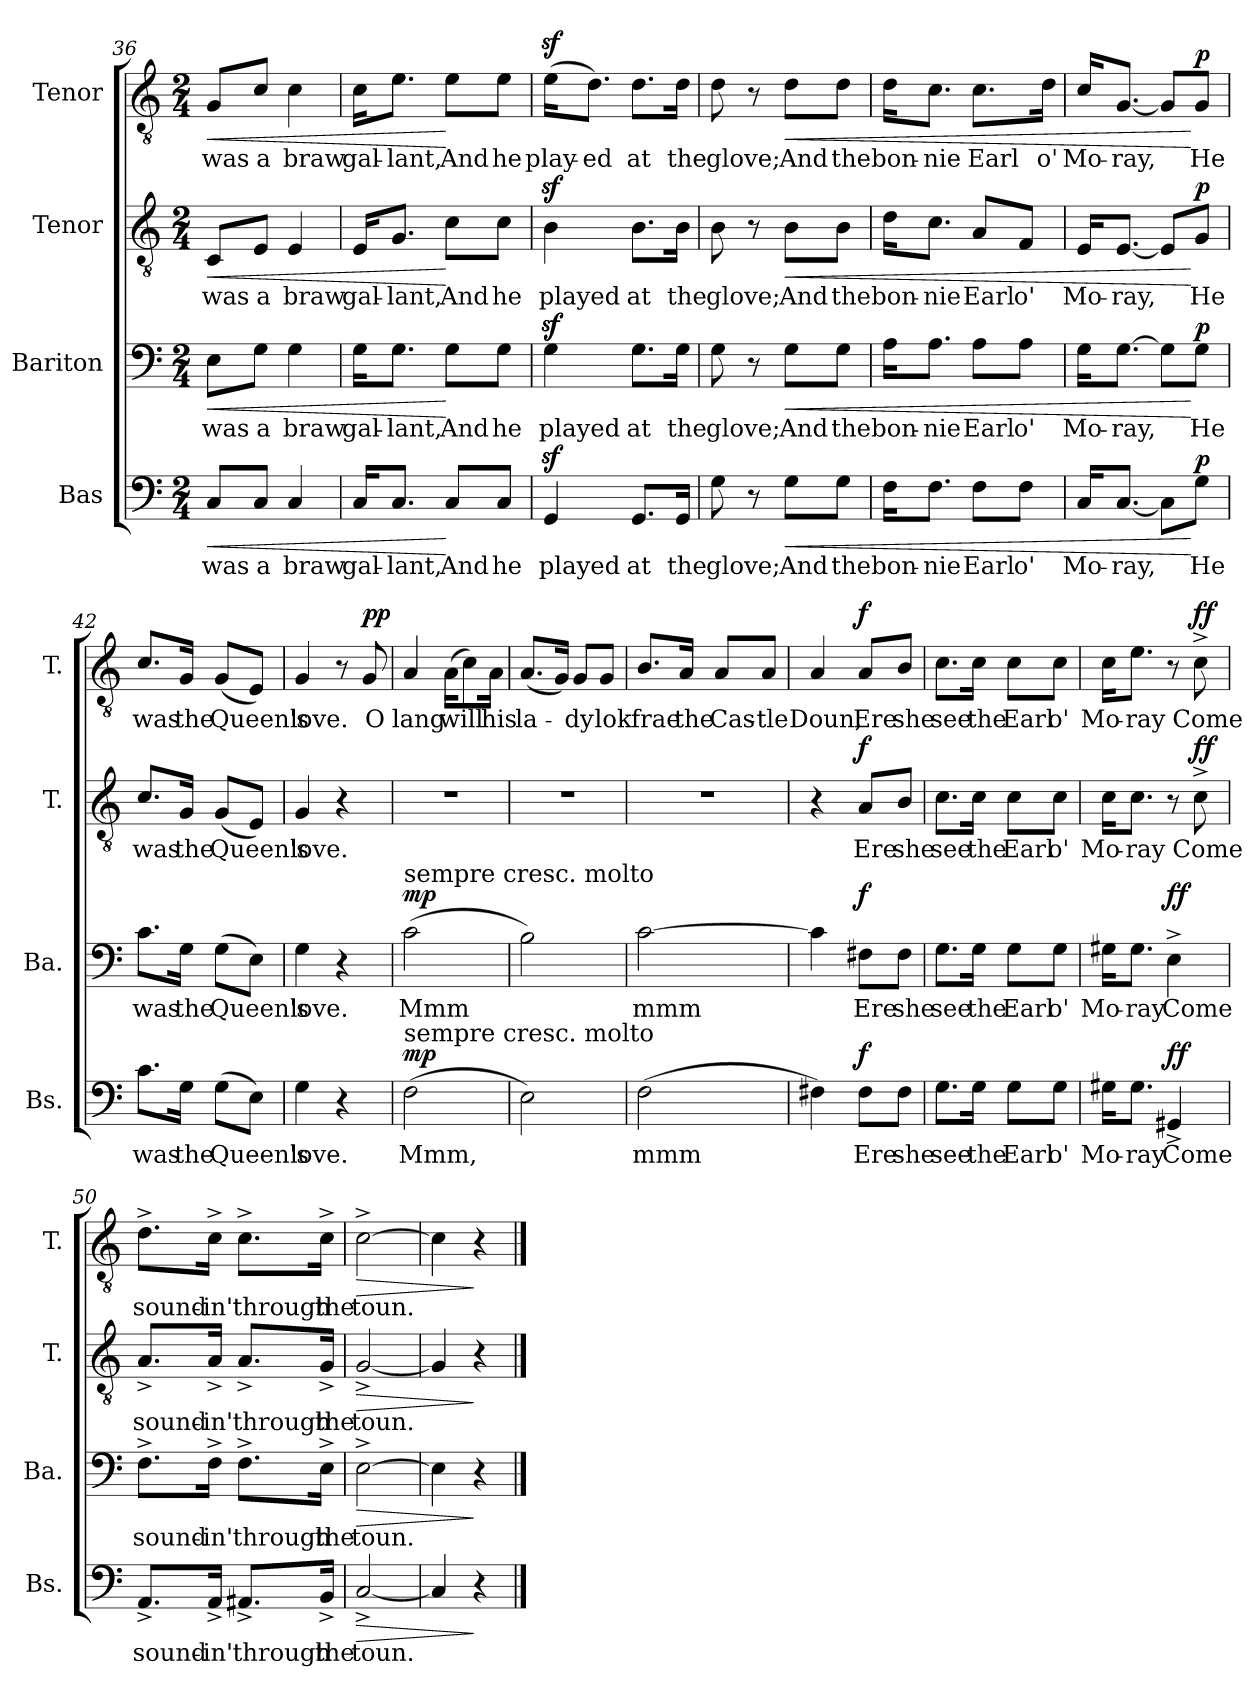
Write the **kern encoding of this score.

**kern	**text	**dynam	**kern	**text	**dynam	**kern	**text	**dynam	**kern	**text	**dynam
*part4	*part4	*part4	*part3	*part3	*part3	*part2	*part2	*part2	*part1	*part1	*part1
*staff4	*staff4	*staff4	*staff3	*staff3	*staff3	*staff2	*staff2	*staff2	*staff1	*staff1	*staff1
*I"Bas	*	*	*I"Bariton	*	*	*I"Tenor	*	*	*I"Tenor	*	*
*I'Bs.	*	*	*I'Ba.	*	*	*I'T.	*	*	*I'T.	*	*
*clefF4	*	*	*clefF4	*	*	*clefGv2	*	*	*clefGv2	*	*
*k[]	*	*	*k[]	*	*	*k[]	*	*	*k[]	*	*
*M2/4	*	*	*M2/4	*	*	*M2/4	*	*	*M2/4	*	*
=36	=36	=36	=36	=36	=36	=36	=36	=36	=36	=36	=36
!	!	!LO:HP:b	!	!	!LO:HP:b	!	!	!LO:HP:b	!	!	!LO:HP:b
8C/L	was	<	8E\L	was	<	8C/L	was	<	8G/L	was	<
8C/J	a	.	8G\J	a	.	8E/J	a	.	8c/J	a	.
4C/	braw	.	4G\	braw	.	4E/	braw	.	4c\	braw	.
!!LO:LB:g=z
=37	=37	=37	=37	=37	=37	=37	=37	=37	=37	=37	=37
16C/KL	gal-	.	16G\KL	gal-	.	16E/KL	gal-	.	16c\KL	gal-	.
8.C/J	-lant,	.	8.G\J	-lant,	.	8.G/J	-lant,	.	8.e\J	-lant,	.
8C/L	And	[	8G\L	And	[	8c\L	And	[	8e\L	And	[
8C/J	he	.	8G\J	he	.	8c\J	he	.	8e\J	he	.
=38	=38	=38	=38	=38	=38	=38	=38	=38	=38	=38	=38
4GGz>/	played	.	4Gz>\	played	.	4Bz>\	played	.	(16ez>\KL	play-	.
.	.	.	.	.	.	.	.	.	8.d\J)	-ed	.
8.GG/L	at	.	8.G\L	at	.	8.B\L	at	.	8.d\L	at	.
16GG/Jk	the	.	16G\Jk	the	.	16B\Jk	the	.	16d\Jk	the	.
=39	=39	=39	=39	=39	=39	=39	=39	=39	=39	=39	=39
8G\	glove;	.	8G\	glove;	.	8B\	glove;	.	8d\	glove;	.
8r	.	.	8r	.	.	8r	.	.	8r	.	.
!	!	!LO:HP:b	!	!	!LO:HP:b	!	!	!LO:HP:b	!	!	!LO:HP:b
8G\L	And	<	8G\L	And	<	8B\L	And	<	8d\L	And	<
8G\J	the	.	8G\J	the	.	8B\J	the	.	8d\J	the	.
=40	=40	=40	=40	=40	=40	=40	=40	=40	=40	=40	=40
16F\KL	bon-	.	16A\KL	bon-	.	16d\KL	bon-	.	16d\KL	bon-	.
8.F\J	-nie	.	8.A\J	-nie	.	8.c\J	-nie	.	8.c\J	-nie	.
8F\L	Earl	.	8A\L	Earl	.	8A/L	Earl	.	8.c\L	Earl	.
8F\J	o'	.	8A\J	o'	.	8F/J	o'	.	.	.	.
.	.	.	.	.	.	.	.	.	16d\Jk	o'	.
=41	=41	=41	=41	=41	=41	=41	=41	=41	=41	=41	=41
16C/KL	Mo-	.	16G\KL	Mo-	.	16E/KL	Mo-	.	16c/KL	Mo-	.
[8.C/J	-ray,	.	[8.G\J	-ray,	.	[8.E/J	-ray,	.	[8.G/J	-ray,	.
8C\L]	.	.	8G\L]	.	.	8E/L]	.	.	8G/L]	.	.
!	!	!LO:DY:n=1:a	!	!	!LO:DY:n=1:a	!	!	!LO:DY:n=1:a	!	!	!LO:DY:n=1:a
8G\J	He	[ p	8G\J	He	[ p	8G/J	He	[ p	8G/J	He	[ p
!!LO:PB:g=z
=42	=42	=42	=42	=42	=42	=42	=42	=42	=42	=42	=42
8.c\L	was	.	8.c\L	was	.	8.c/L	was	.	8.c/L	was	.
16G\Jk	the	.	16G\Jk	the	.	16G/Jk	the	.	16G/Jk	the	.
(8G\L	Queen's	.	(8G\L	Queen's	.	(8G/L	Queen's	.	(8G/L	Queen's	.
8E\J)	.	.	8E\J)	.	.	8E/J)	.	.	8E/J)	.	.
=43	=43	=43	=43	=43	=43	=43	=43	=43	=43	=43	=43
4G\	love.	.	4G\	love.	.	4G/	love.	.	4G/	love.	.
4r	.	.	4r	.	.	4r	.	.	8r	.	.
!	!	!	!	!	!	!	!	!	!	!	!LO:DY:a
.	.	.	.	.	.	.	.	.	8G/	O	pp
=44	=44	=44	=44	=44	=44	=44	=44	=44	=44	=44	=44
!	!	!	!LO:TX:a:t=sempre cresc. molto	!	!	!	!	!	!	!	!
!LO:TX:a:t=sempre cresc. molto	!	!	!	!	!	!	!	!	!	!	!
!	!	!LO:DY:a	!	!	!LO:DY:a	!	!	!	!	!	!
(2F\	Mmm,	mp	(2c\	Mmm	mp	2r	.	.	4A/	lang	.
.	.	.	.	.	.	.	.	.	(16A\KL	will	.
.	.	.	.	.	.	.	.	.	8c\)	.	.
.	.	.	.	.	.	.	.	.	16A\Jk	his	.
=45	=45	=45	=45	=45	=45	=45	=45	=45	=45	=45	=45
2E\)	.	.	2B\)	.	.	2r	.	.	(8.A/L	la-	.
.	.	.	.	.	.	.	.	.	16G/Jk)	.	.
.	.	.	.	.	.	.	.	.	8G/L	-dy	.
.	.	.	.	.	.	.	.	.	8G/J	lok	.
=46	=46	=46	=46	=46	=46	=46	=46	=46	=46	=46	=46
(2F\	mmm	.	[2c\	mmm	.	2r	.	.	8.B/L	frae	.
.	.	.	.	.	.	.	.	.	16A/Jk	the	.
.	.	.	.	.	.	.	.	.	8A/L	Cas-	.
.	.	.	.	.	.	.	.	.	8A/J	-tle	.
!!LO:LB:g=z
=47	=47	=47	=47	=47	=47	=47	=47	=47	=47	=47	=47
4F#X\)	.	.	4c\]	.	.	4r	.	.	4A/	Doun,	.
!	!	!LO:DY:a	!	!	!LO:DY:a	!	!	!LO:DY:a	!	!	!LO:DY:a
8F#\L	Ere	f	8F#X\L	Ere	f	8A/L	Ere	f	8A/L	Ere	f
8F#\J	she	.	8F#\J	she	.	8B/J	she	.	8B/J	she	.
=48	=48	=48	=48	=48	=48	=48	=48	=48	=48	=48	=48
8.G\L	see	.	8.G\L	see	.	8.c\L	see	.	8.c\L	see	.
16G\Jk	the	.	16G\Jk	the	.	16c\Jk	the	.	16c\Jk	the	.
8G\L	Earl	.	8G\L	Earl	.	8c\L	Earl	.	8c\L	Earl	.
8G\J	o'	.	8G\J	o'	.	8c\J	o'	.	8c\J	o'	.
=49	=49	=49	=49	=49	=49	=49	=49	=49	=49	=49	=49
16G#X\KL	Mo-	.	16G#X\KL	Mo-	.	16c\KL	Mo-	.	16c\KL	Mo-	.
8.G#\J	-ray	.	8.G#\J	-ray	.	8.c\J	-ray	.	8.e\J	-ray	.
!	!	!LO:DY:a	!	!	!LO:DY:a	!	!	!	!	!	!
4GG#X^/	Come	ff	4E^\	Come	ff	8r	.	.	8r	.	.
!	!	!	!	!	!	!	!	!LO:DY:a	!	!	!LO:DY:a
.	.	.	.	.	.	8c^\	Come	ff	8c^\	Come	ff
=50	=50	=50	=50	=50	=50	=50	=50	=50	=50	=50	=50
8.AA^/L	sound-	.	8.F^\L	sound-	.	8.A^/L	sound-	.	8.d^\L	sound-	.
16AA^/Jk	-in'	.	16F^\Jk	-in'	.	16A^/Jk	-in'	.	16c^\Jk	-in'	.
8.AA#X^/L	through	.	8.F^\L	through	.	8.A^/L	through	.	8.c^\L	through	.
16BB^/Jk	the	.	16E^\Jk	the	.	16G^/Jk	the	.	16c^\Jk	the	.
=51	=51	=51	=51	=51	=51	=51	=51	=51	=51	=51	=51
!	!	!LO:HP:b	!	!	!LO:HP:b	!	!	!LO:HP:b	!	!	!LO:HP:b
[2C^/	toun.	>	[2E^\	toun.	>	[2G^/	toun.	>	[2c^\	toun.	>
=52	=52	=52	=52	=52	=52	=52	=52	=52	=52	=52	=52
4C/]	.	.	4E\]	.	.	4G/]	.	.	4c\]	.	.
4r	.	]	4r	.	]	4r	.	]	4r	.	]
==	==	==	==	==	==	==	==	==	==	==	==
*-	*-	*-	*-	*-	*-	*-	*-	*-	*-	*-	*-
